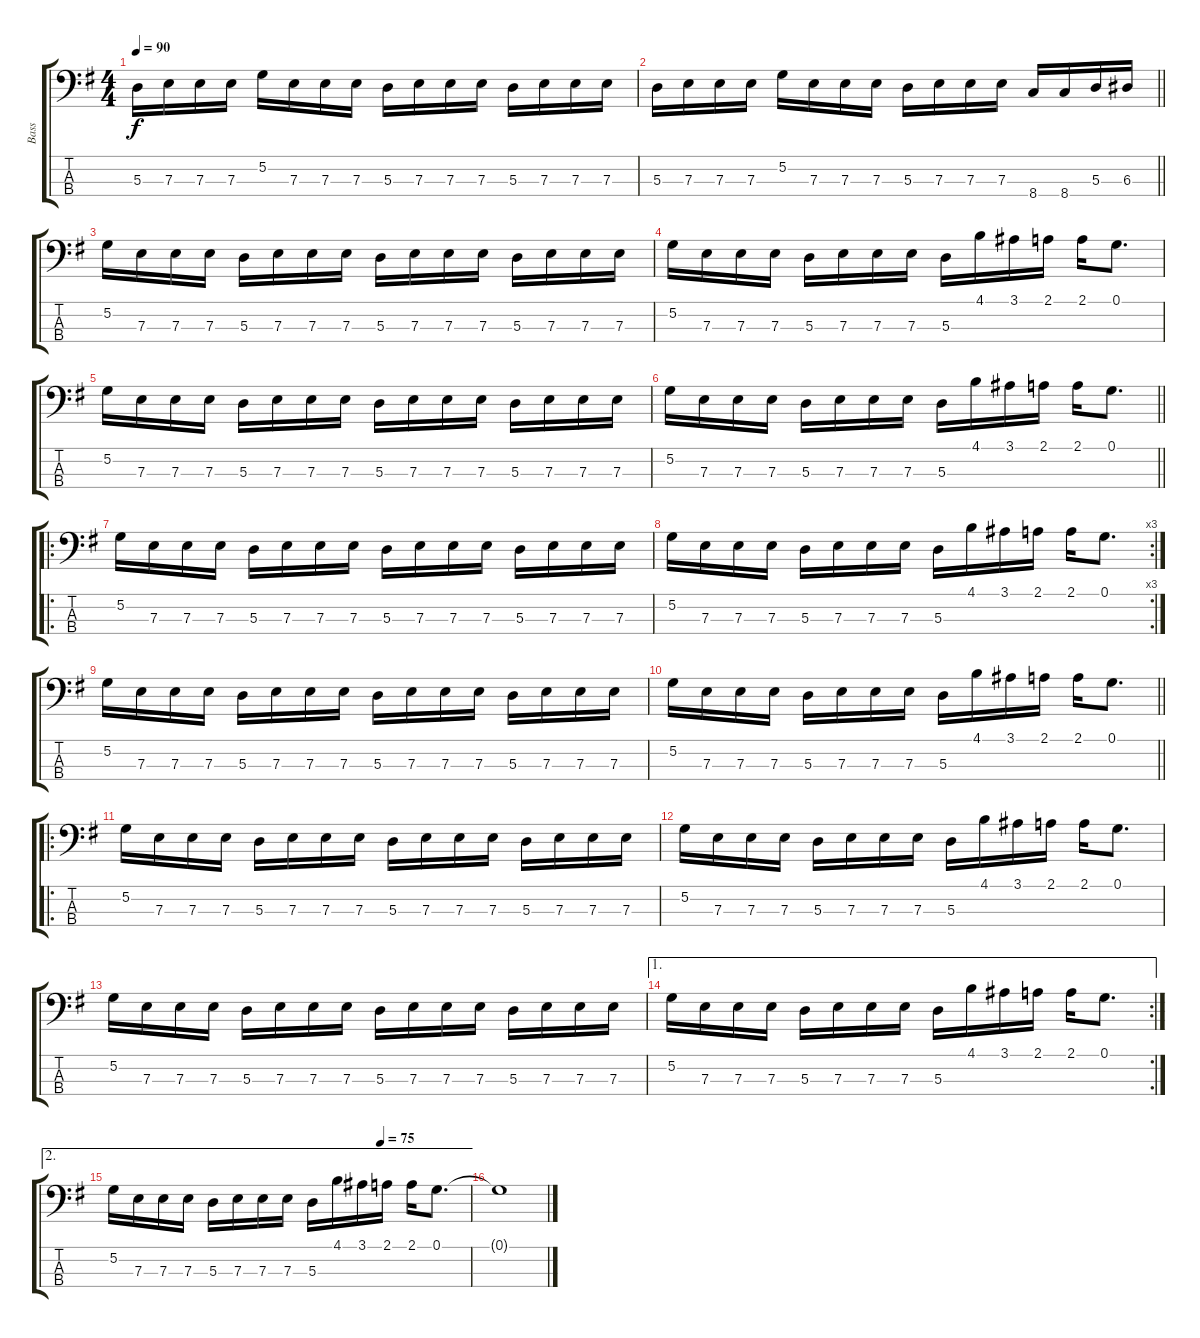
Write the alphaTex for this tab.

\track ("Bass" "Bass") {instrument electricbasspick}
\staff {score tabs}
\tuning (G2 D2 A1 E1) {hide}
\ts (4 4)
\tempo 90
\clef f4
\ks g
5.3.16{dy f} 7.3.16 7.3.16 7.3.16 5.2.16 7.3.16 7.3.16 7.3.16 5.3.16 7.3.16 7.3.16 7.3.16 5.3.16 7.3.16 7.3.16 7.3.16 |
\barLineRight lightlight
5.3.16 7.3.16 7.3.16 7.3.16 5.2.16 7.3.16 7.3.16 7.3.16 5.3.16 7.3.16 7.3.16 7.3.16 8.4.16 8.4.16 5.3.16 6.3.16 |
5.2.16 7.3.16 7.3.16 7.3.16 5.3.16 7.3.16 7.3.16 7.3.16 5.3.16 7.3.16 7.3.16 7.3.16 5.3.16 7.3.16 7.3.16 7.3.16 |
5.2.16 7.3.16 7.3.16 7.3.16 5.3.16 7.3.16 7.3.16 7.3.16 5.3.16 4.1.16 3.1.16 2.1.16 2.1.16 0.1.8{d} |
5.2.16 7.3.16 7.3.16 7.3.16 5.3.16 7.3.16 7.3.16 7.3.16 5.3.16 7.3.16 7.3.16 7.3.16 5.3.16 7.3.16 7.3.16 7.3.16 |
\barLineRight lightlight
5.2.16 7.3.16 7.3.16 7.3.16 5.3.16 7.3.16 7.3.16 7.3.16 5.3.16 4.1.16 3.1.16 2.1.16 2.1.16 0.1.8{d} |
\ro
5.2.16 7.3.16 7.3.16 7.3.16 5.3.16 7.3.16 7.3.16 7.3.16 5.3.16 7.3.16 7.3.16 7.3.16 5.3.16 7.3.16 7.3.16 7.3.16 |
\rc 3
5.2.16 7.3.16 7.3.16 7.3.16 5.3.16 7.3.16 7.3.16 7.3.16 5.3.16 4.1.16 3.1.16 2.1.16 2.1.16 0.1.8{d} |
5.2.16 7.3.16 7.3.16 7.3.16 5.3.16 7.3.16 7.3.16 7.3.16 5.3.16 7.3.16 7.3.16 7.3.16 5.3.16 7.3.16 7.3.16 7.3.16 |
\barLineRight lightlight
5.2.16 7.3.16 7.3.16 7.3.16 5.3.16 7.3.16 7.3.16 7.3.16 5.3.16 4.1.16 3.1.16 2.1.16 2.1.16 0.1.8{d} |
\ro
5.2.16 7.3.16 7.3.16 7.3.16 5.3.16 7.3.16 7.3.16 7.3.16 5.3.16 7.3.16 7.3.16 7.3.16 5.3.16 7.3.16 7.3.16 7.3.16 |
5.2.16 7.3.16 7.3.16 7.3.16 5.3.16 7.3.16 7.3.16 7.3.16 5.3.16 4.1.16 3.1.16 2.1.16 2.1.16 0.1.8{d} |
5.2.16 7.3.16 7.3.16 7.3.16 5.3.16 7.3.16 7.3.16 7.3.16 5.3.16 7.3.16 7.3.16 7.3.16 5.3.16 7.3.16 7.3.16 7.3.16 |
\ae 1
\rc 2
5.2.16 7.3.16 7.3.16 7.3.16 5.3.16 7.3.16 7.3.16 7.3.16 5.3.16 4.1.16 3.1.16 2.1.16 2.1.16 0.1.8{d} |
\ae 2
\tempo (75 0.75)
5.2.16 7.3.16 7.3.16 7.3.16 5.3.16 7.3.16 7.3.16 7.3.16 5.3.16 4.1.16 3.1.16 2.1.16 2.1.16 0.1.8{d} |
0.1{t}.1
